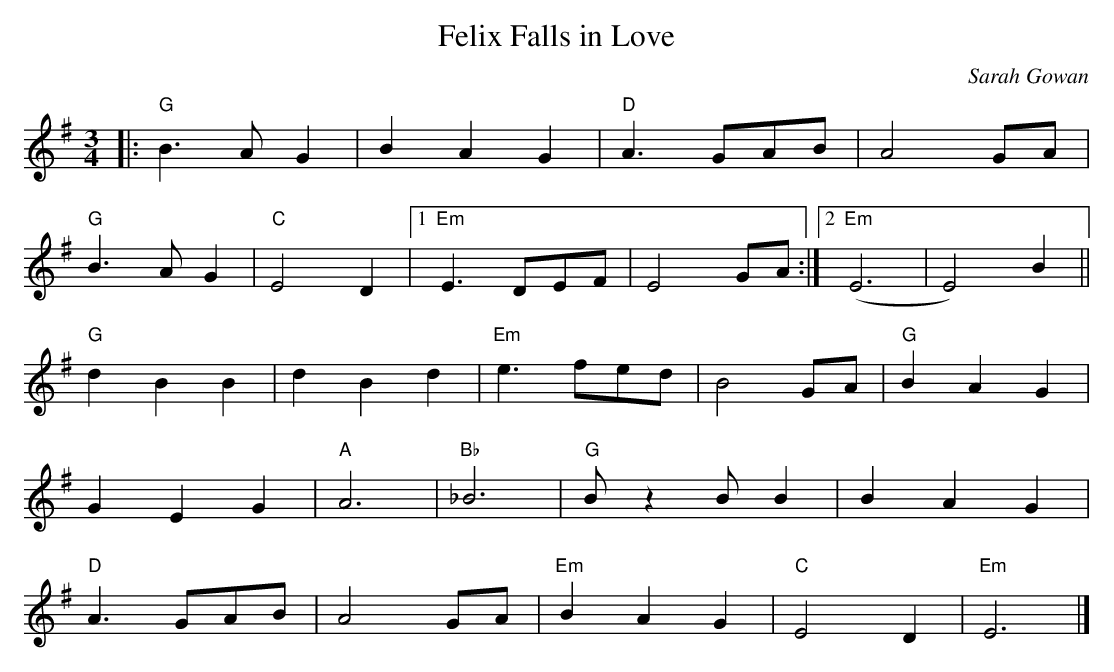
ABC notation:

X:1
T:Felix Falls in Love
C: Sarah Gowan
M:3/4
K:G
|:"G"B3AG2|B2A2G2|"D"A3GAB|A4GA|
"G"B3AG2|"C"E4D2|1"Em"E3DEF|E4GA:|2 "Em"(E6|E4)B2||
"G"d2B2B2|d2B2d2|"Em"e3fed|B4GA|"G"B2A2G2|
G2E2G2|"A"A6|"Bb"_B6|"G"Bz2BB2|B2A2G2|
"D"A3GAB|A4GA|"Em"B2A2G2|"C"E4D2|"Em"E6|]
